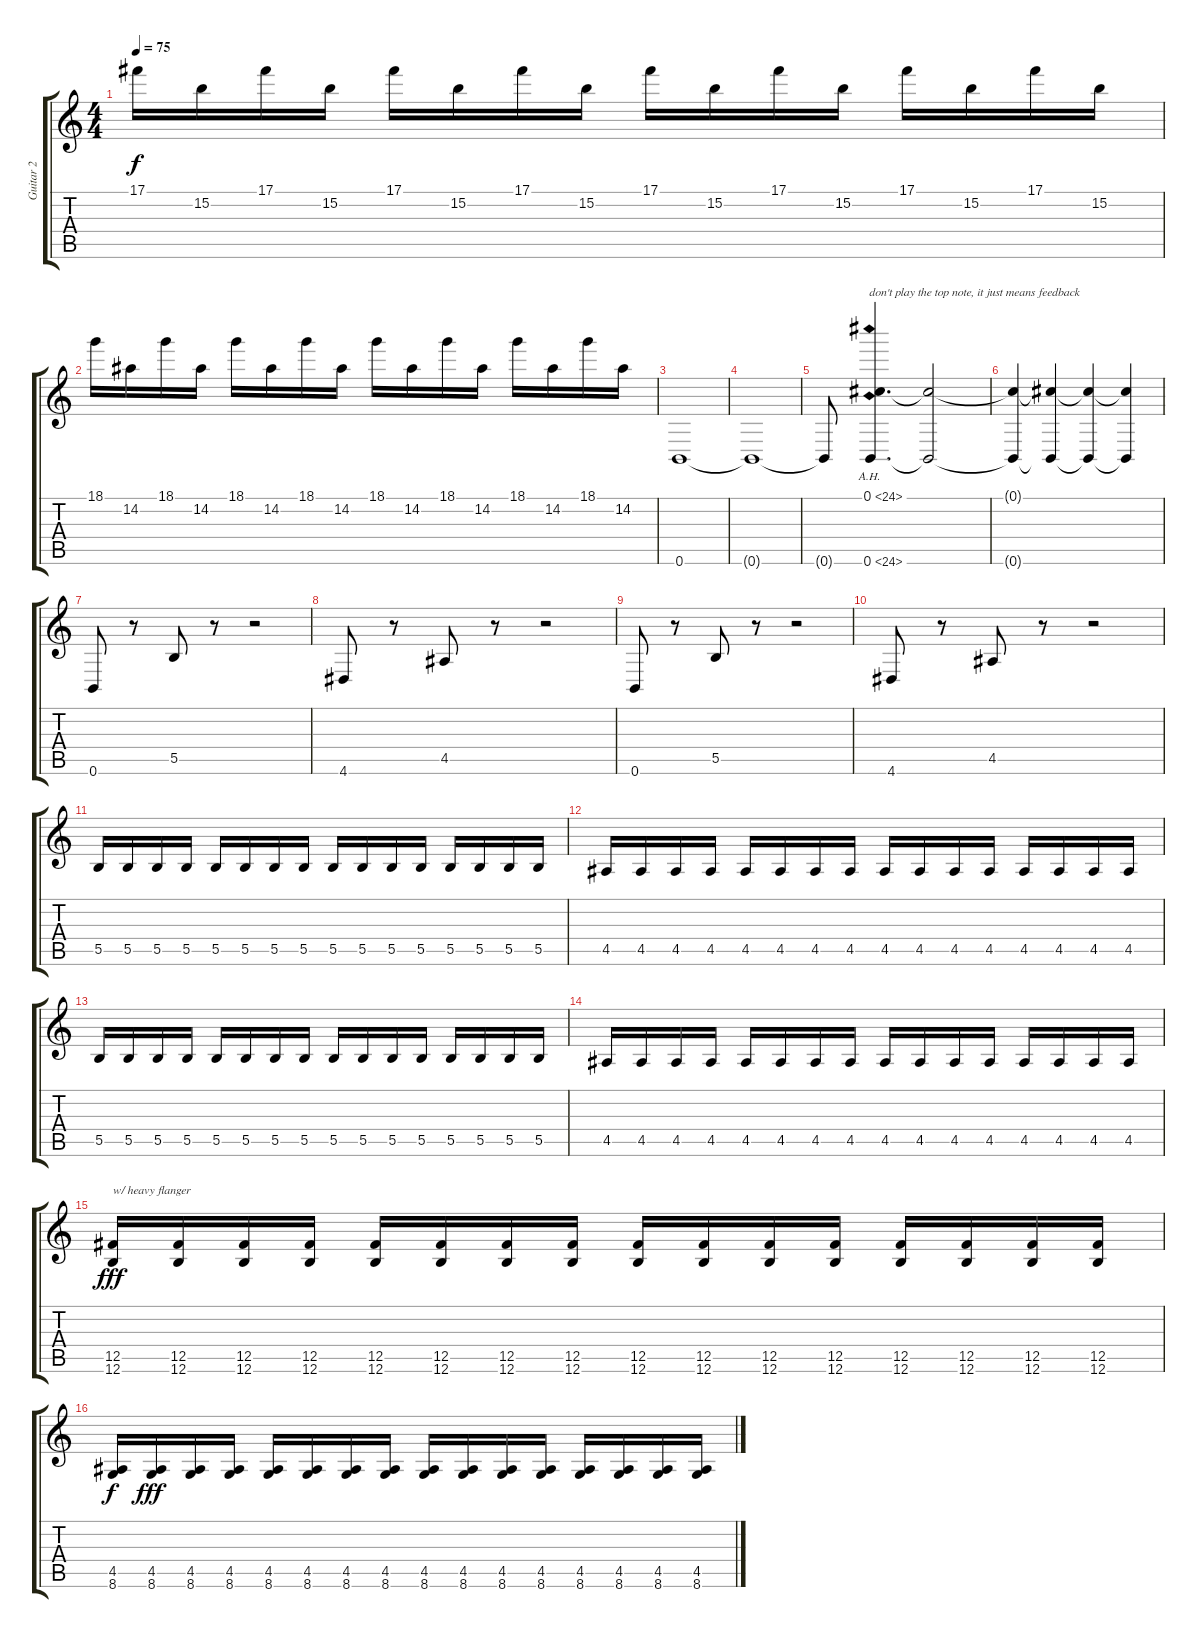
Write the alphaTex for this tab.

\track ("Guitar 2" "Guitar 2") {instrument overdrivenguitar}
\staff {score tabs}
\tuning (Db4 Ab3 E3 B2 Gb2 B1) {hide}
\ts (4 4)
\tempo 75
\clef g2
\ks c
17.1.16{dy f} 15.2.16 17.1.16 15.2.16 17.1.16 15.2.16 17.1.16 15.2.16 17.1.16 15.2.16 17.1.16 15.2.16 17.1.16 15.2.16 17.1.16 15.2.16 |
18.1.16 14.2.16 18.1.16 14.2.16 18.1.16 14.2.16 18.1.16 14.2.16 18.1.16 14.2.16 18.1.16 14.2.16 18.1.16 14.2.16 18.1.16 14.2.16 |
0.6.1 |
0.6{t}.1 |
0.6{t}.8 (0.1{ah 24} 0.6{ah 24}).4{d txt "don't play the top note, it just means feedback"} (0.1{t} 0.6{t}).2 |
(0.1{t} 0.6{t}).4 (0.1{t} 0.6{t}).4 (0.1{t} 0.6{t}).4 (0.1{t} 0.6{t}).4 |
0.6.8 r.8 5.5.8 r.8 r.2 |
4.6.8 r.8 4.5.8 r.8 r.2 |
0.6.8 r.8 5.5.8 r.8 r.2 |
4.6.8 r.8 4.5.8 r.8 r.2 |
5.5.16 5.5.16 5.5.16 5.5.16 5.5.16 5.5.16 5.5.16 5.5.16 5.5.16 5.5.16 5.5.16 5.5.16 5.5.16 5.5.16 5.5.16 5.5.16 |
4.5.16 4.5.16 4.5.16 4.5.16 4.5.16 4.5.16 4.5.16 4.5.16 4.5.16 4.5.16 4.5.16 4.5.16 4.5.16 4.5.16 4.5.16 4.5.16 |
5.5.16 5.5.16 5.5.16 5.5.16 5.5.16 5.5.16 5.5.16 5.5.16 5.5.16 5.5.16 5.5.16 5.5.16 5.5.16 5.5.16 5.5.16 5.5.16 |
4.5.16 4.5.16 4.5.16 4.5.16 4.5.16 4.5.16 4.5.16 4.5.16 4.5.16 4.5.16 4.5.16 4.5.16 4.5.16 4.5.16 4.5.16 4.5.16 |
(12.5 12.6).16{txt "w/ heavy flanger" dy fff volume 11 instrument distortionguitar} (12.5 12.6).16 (12.5 12.6).16 (12.5 12.6).16 (12.5 12.6).16 (12.5 12.6).16 (12.5 12.6).16 (12.5 12.6).16 (12.5 12.6).16 (12.5 12.6).16 (12.5 12.6).16 (12.5 12.6).16 (12.5 12.6).16 (12.5 12.6).16 (12.5 12.6).16 (12.5 12.6).16 |
(4.5 8.6).16{dy f} (4.5 8.6).16{dy fff} (4.5 8.6).16 (4.5 8.6).16 (4.5 8.6).16 (4.5 8.6).16 (4.5 8.6).16 (4.5 8.6).16 (4.5 8.6).16 (4.5 8.6).16 (4.5 8.6).16 (4.5 8.6).16 (4.5 8.6).16 (4.5 8.6).16 (4.5 8.6).16 (4.5 8.6).16
